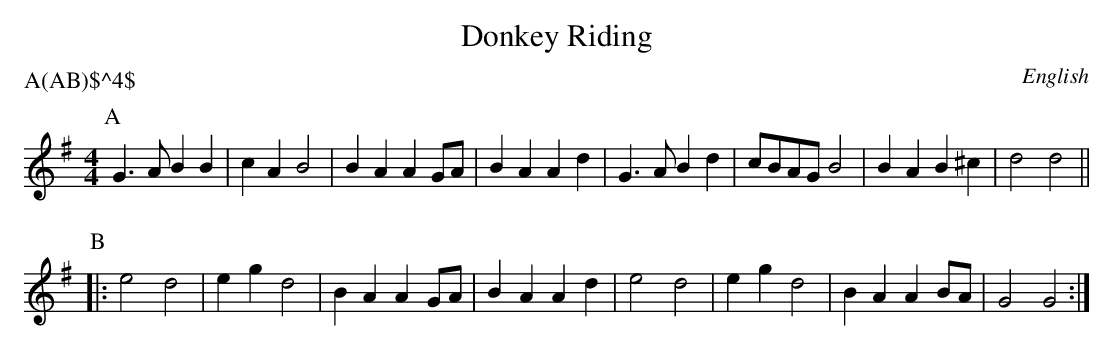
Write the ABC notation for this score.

X:1
T:Donkey Riding
O:English
P:A(AB)$^4$
K:G
M:4/4
L:1/8
P:A
 G3 A B2 B2 | c2 A2 B4 | B2 A2 A2 GA | B2 A2 A2 d2 |\
 G3 A B2 d2 | cBAG B4 | B2 A2 B2 ^c2 | d4 d4 ||
P:B
 |: e4 d4 | e2 g2 d4 | B2 A2 A2 GA | B2 A2 A2 d2 |\
 e4 d4 | e2 g2 d4 | B2 A2 A2 BA | G4 G4 :|
